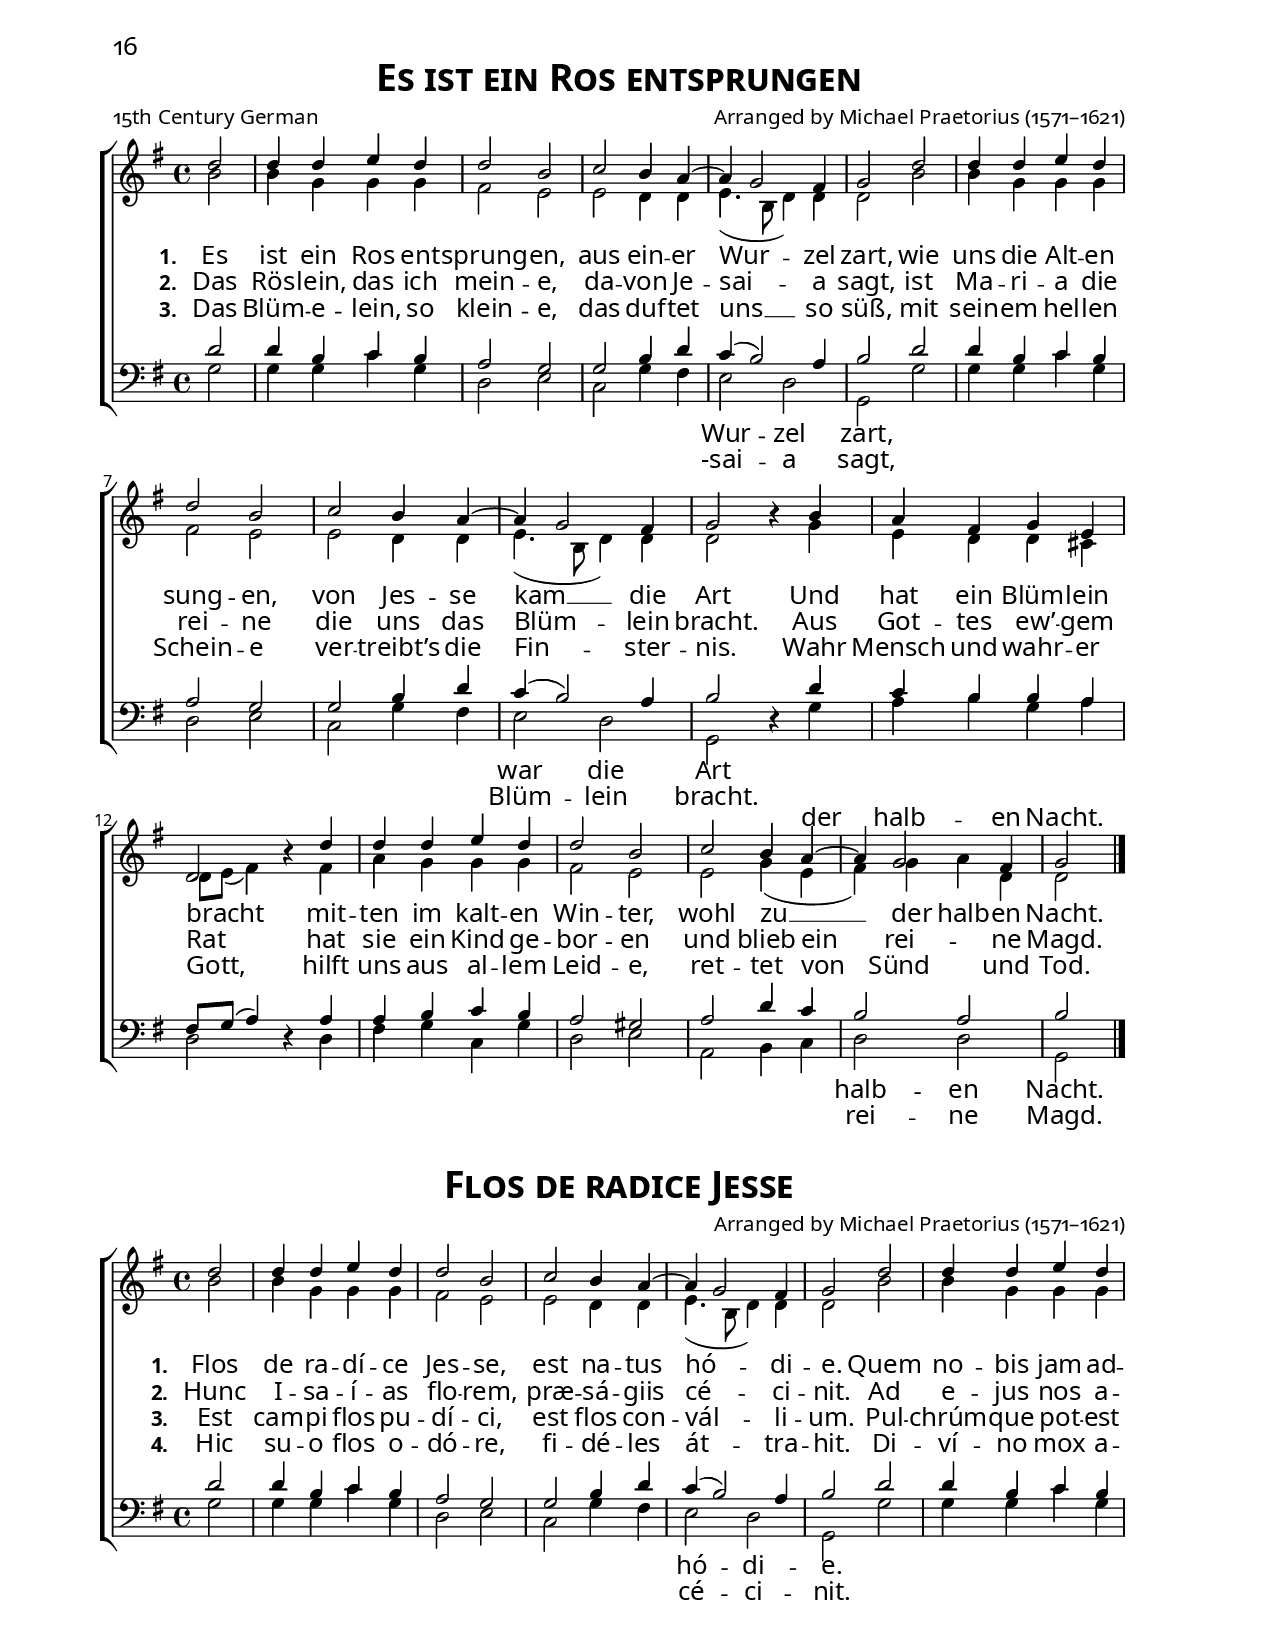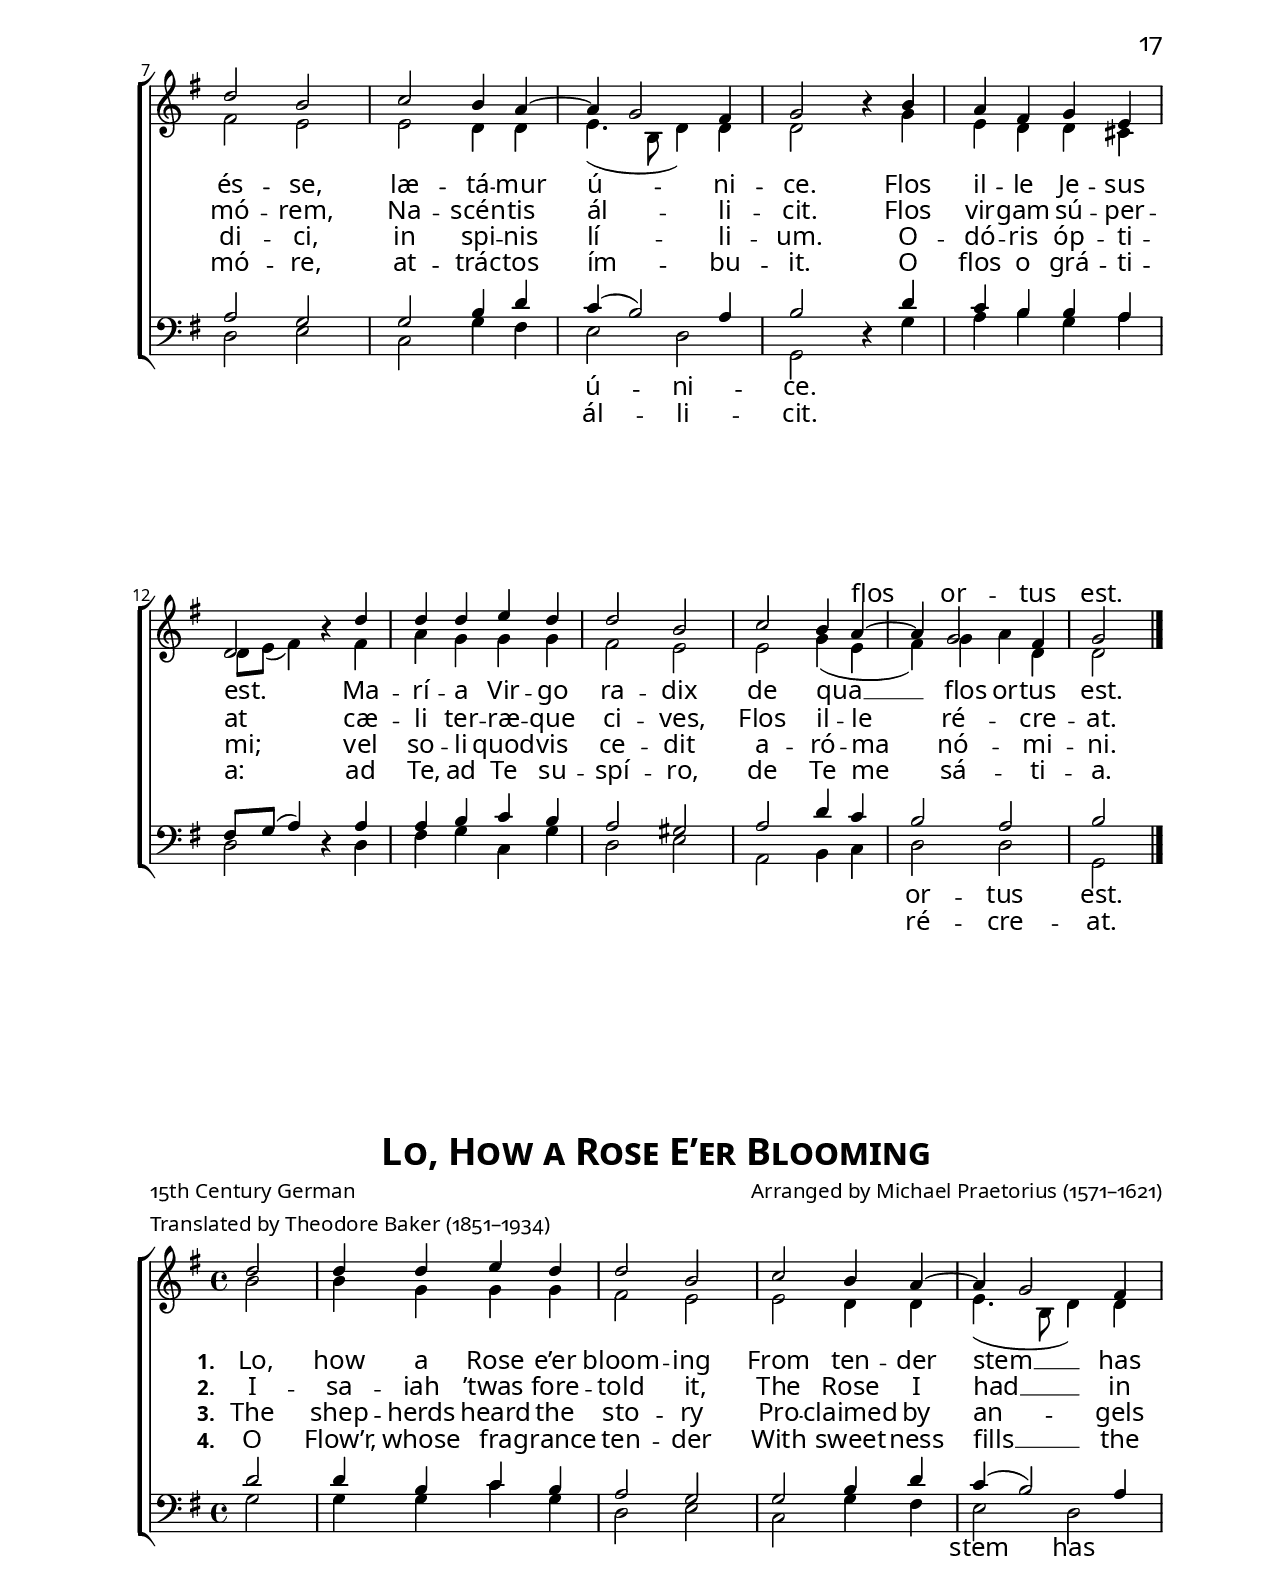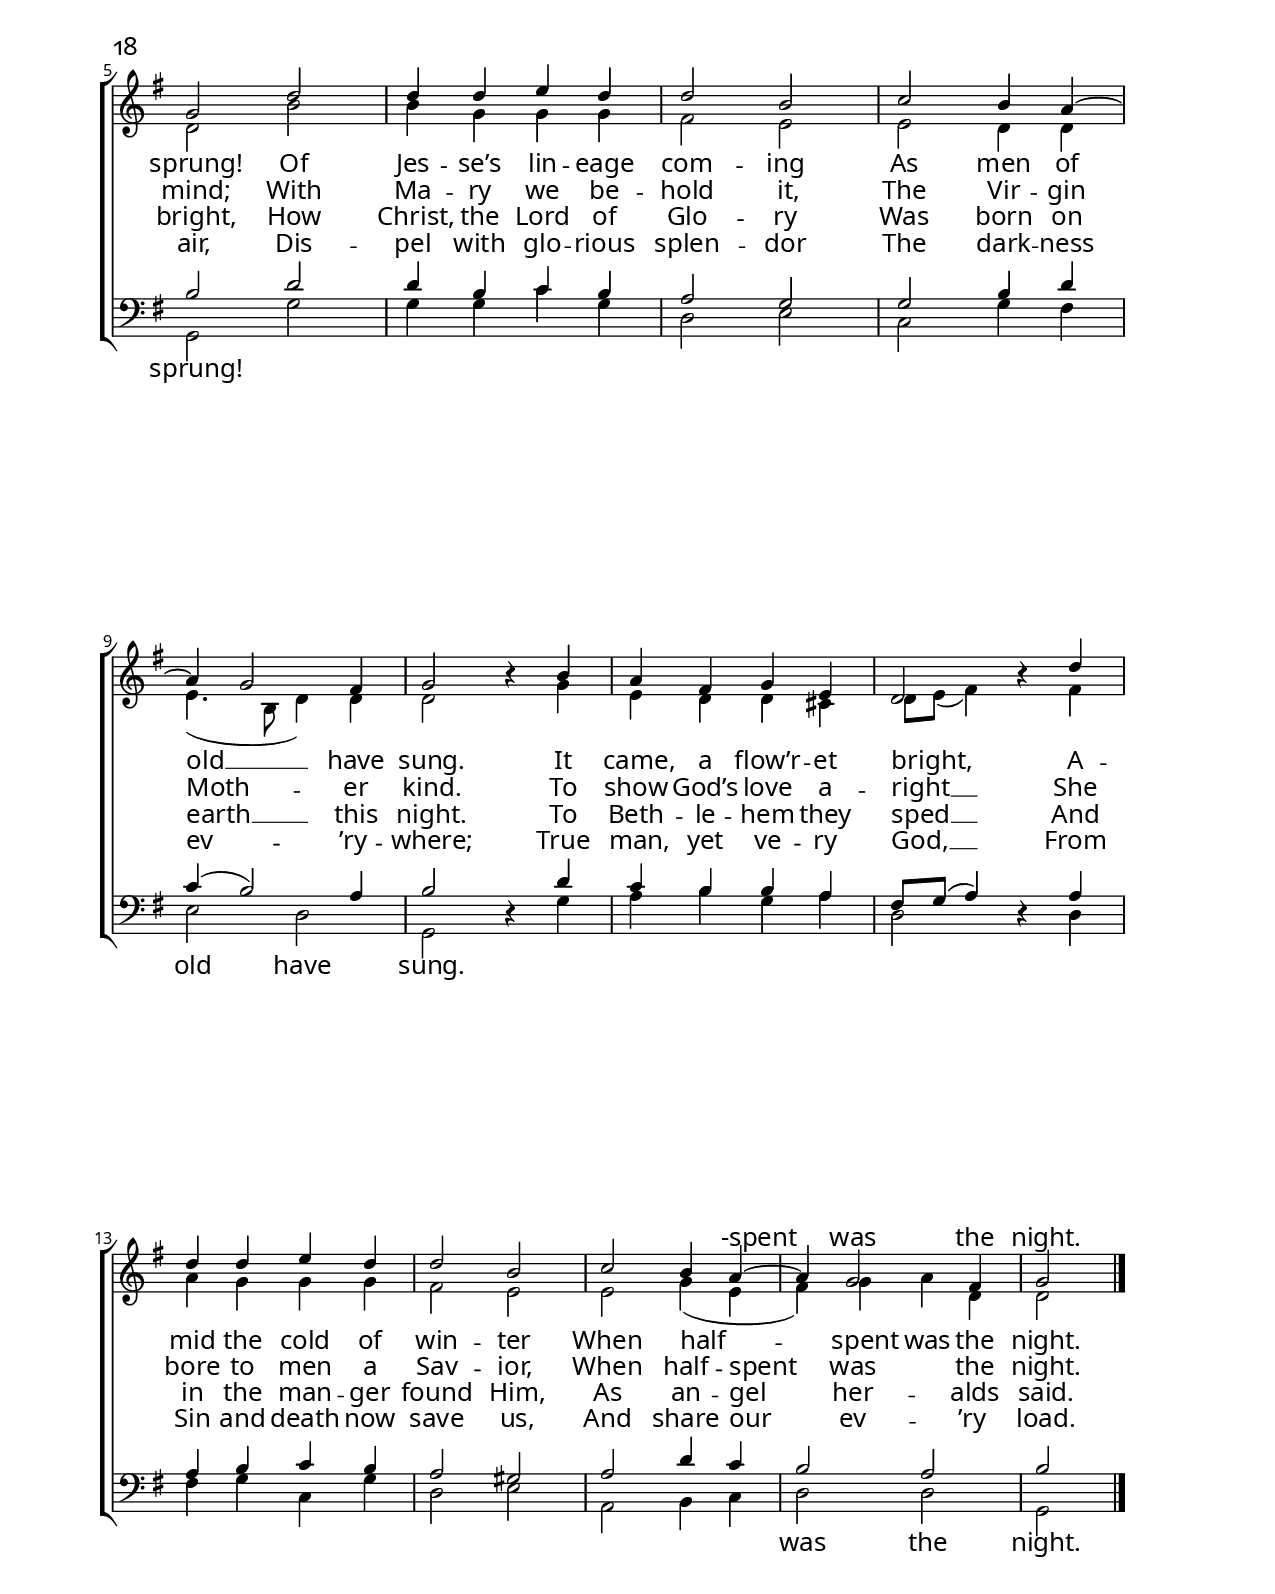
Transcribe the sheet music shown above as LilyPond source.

\version "2.14.2"
\include "util.ly"
\header {
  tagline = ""%\markup { "from" \concat{\italic "HymnsAndCarolsOfChristmas.com"}}
}
\paper {
  print-all-headers = ##t
  paper-height = 11\in
  paper-width = 8.5\in
  indent = 0\in
  %system-system-spacing = #'((basic-distance . 10) (padding . 0))
  system-system-spacing =
    #'((basic-distance . 0)
       (minimum-distance . 0)
       (padding . -12)
       (stretchability . 100))
  %markup-system-spacing =
  %  #'((basic-distance . 0)
  %     (minimum-distance . 0)
  %     (padding . -5)
  %     (stretchability . 100))
  score-markup-spacing =
    #'((basic-distance . 0)
       (minimum-distance . 0)
       (padding . -2)
       (stretchability . 100))
%{IF_LESSER
  markup-system-spacing #'stretchability = 50
  top-markup-spacing #'stretchability = 30
  last-bottom-spacing #'stretchability = 60
%}%END_IF_LESSER
  ragged-last-bottom = ##f
  ragged-bottom = ##f
  two-sided = ##t
  inner-margin = 1\in
  outer-margin = 0.75\in
  top-margin = 0.26\in
  bottom-margin = 0.25\in
  first-page-number = #16
  print-first-page-number = ##t
  headerLine = ""
  oddHeaderMarkup = \markup\fill-line{
     \override #'(font-name . "Garamond Premier Pro")\abs-fontsize #12.5
     \combine 
        \fill-line{"" \on-the-fly #print-page-number-check-first
        \oldStylePageNum""
        }
        \fill-line{\headerLine}
  }
  evenHeaderMarkup = \markup {
     \override #'(font-name . "Garamond Premier Pro")\abs-fontsize #12.5
     \combine
        \on-the-fly #print-page-number-check-first
        \oldStylePageNum""
        \fill-line{\headerLine}
  }
}
#(set-global-staff-size 18) \paper{ #(define fonts (make-pango-font-tree "Garamond Premier Pro" "Garamond Premier Pro" "Garamond Premier Pro" (/ 18 20))) }
global = {
  \key g \major
  \time 4/4
  \override DynamicLineSpanner #'staff-padding = #0.0
  \override DynamicLineSpanner #'Y-extent = #'(-1 . 1)
  \autoBeamOff
}

sopMusic = \relative c'' {
  \partial 2
  \repeat unfold 2 {
    d2 |
    d4 d e d |
    d2 b |
    c b4 a~ |
    a g2 fis4 |
    g2
  }
  b4\rest b4 |
  a fis g e |
  d2 b'4\rest d4 |
  d d e d |
  d2 b |
  c b4\! a~ |
  a g2 fis4 |
  g2 \bar "|."
}
sopWords = \lyricmode {
  \repeat unfold 41 { \skip 1 }
  der halb -- en Nacht.
}

altoMusic = \relative c'' {
  \repeat unfold 2 {
    b2 |
    b4 g g g |
    fis2 e |
    e d4 d |
    e4.( b8 d4) d4 |
    d2
  }
  s4 g |
  e d d cis |
  d8[ e]( fis4) s fis |
  a g g g |
  fis2 e |
  e g4( e |
  fis4) g a d, |
  d2 \bar "|."
}
altoWords = \lyricmode {
  \dropLyricsV
  \set stanza = "1. "
  Es ist ein Ros ent -- sprung -- en,
  aus ein -- er Wur -- zel zart,
  wie uns die Alt -- en sung -- en,
  von Jes -- se kam __ die Art
  \set associatedVoice = "tenors"
  Und hat ein Blüm -- lein bracht
  \unset associatedVoice
  mit -- ten im kalt -- en Win -- ter,
  wohl zu __ der halb -- en Nacht.
}
altoWordsII = \lyricmode {
  \dropLyricsV
  \set stanza = "2. "
  Das Rös -- lein, das ich mein -- e,
  da -- von Je -- sai -- a sagt,
  ist Ma -- ri -- a die rei -- ne
  die uns das Blüm -- lein bracht.
  \set associatedVoice = "tenors"
  Aus Got -- tes ew’ -- gem Rat
  \set associatedVoice = "sopranos"
  hat sie ein Kind ge -- bor -- en
  und blieb ein rei -- ne Magd.
}
altoWordsIII = \lyricmode {
  \dropLyricsV
  \set stanza = "3. "
  Das Blüm -- e -- lein, so klein -- e,
  das duf -- tet uns __ so süß,
  mit sein -- em hel -- len Schein -- e
  ver -- treibt’s die Fin -- ster -- nis.
  \set associatedVoice = "tenors"
  Wahr Mensch und wahr -- er Gott,
  \set associatedVoice = "sopranos"
  hilft uns aus al -- lem Leid -- e,
  ret -- tet von Sünd und Tod.
}
altoWordsIV = \lyricmode {
}
altoWordsV = \lyricmode {
}
altoWordsVI = \lyricmode {
}
tenorMusic = \relative c' {
  \repeat unfold 2 {
    d2 |
    d4 b c b |
    a2 g |
    g b4 d |
    c( b2) a4 |
    b2
  }
  s4 d |
  c b b a |
  fis8[ g]( a4) s4 a4 |

  a b c b |
  a2 gis |
  a d4 c |
  b2 a |
  b \bar "|."
}
tenorWords = \lyricmode {

}

bassMusic = \relative c {
  \repeat unfold 2 {
    g'2 |
    g4 g c g |
    d2 e |
    c g'4 fis |
    e2 d |
    g,
  }
  d'4\rest g |
  a b g a |
  d,2 d4\rest d |
  fis g c, g' |
  d2 e |
  a, b4 c |
  d2 d |
  g, \bar "|."
}
bassWords = \lyricmode {
  \repeat unfold 10 { \skip 1 }
  Wur -- zel zart,
  \repeat unfold 10 { \skip 1 }
  war die Art
  \repeat unfold 16 { \skip 1 }
  halb -- en Nacht.
}
bassWordsII = \lyricmode {
  \repeat unfold 10 { \skip 1 }
  -sai -- a sagt,
  \repeat unfold 10 { \skip 1 }
  Blüm -- lein bracht.
  \repeat unfold 16 { \skip 1 }
  rei -- ne Magd.
}
bassWordsIII = \lyricmode {
  \repeat unfold 10 { \skip 1 }
  uns so süß,
  \repeat unfold 10 { \skip 1 }
  Fin -- ster -- nis.
  \repeat unfold 16 { \skip 1 }
  Sünd und Tod.
}

pianoRH = \relative c' {
  
}
pianoLH = \relative c' {
  
}

\score {
  <<
   \new ChoirStaff <<
%    \new Lyrics = sopranos \with { \override VerticalAxisGroup #'nonstaff-relatedstaff-spacing = #'((basic-distance . 1)) }
    \new Staff = women <<
      \new Voice = "sopranos" { \voiceOne << \global \sopMusic >> }
      \new Voice = "altos" { \voiceTwo << \global \altoMusic >> }
    >>
    \new Lyrics \with { alignAboveContext = "women" \override VerticalAxisGroup #'nonstaff-relatedstaff-spacing = #'((basic-distance . 1))} \lyricsto "sopranos" \sopWords
   \new Staff = men <<
      \clef bass
      \new Voice = "tenors" { \voiceOne << \global \tenorMusic >> }
      \new Voice = "basses" { \voiceTwo << \global \bassMusic >> }
    >>
    \new Lyrics = "altosVI"  \with { alignBelowContext = "women" } \lyricsto "altos" \altoWordsVI
    \new Lyrics = "altosV"  \with { alignBelowContext = "women" } \lyricsto "altos" \altoWordsV
    \new Lyrics = "altosIV"  \with { alignBelowContext = "women" } \lyricsto "altos" \altoWordsIV
    \new Lyrics = "altosIII"  \with { alignBelowContext = "women" } \lyricsto "altos" \altoWordsIII
    \new Lyrics = "altosII"  \with { alignBelowContext = "women" } \lyricsto "altos" \altoWordsII
    \new Lyrics = "altos"  \with { alignBelowContext = "women" \override VerticalAxisGroup #'nonstaff-relatedstaff-spacing = #'((basic-distance . 1)) } \lyricsto "altos" \altoWords
    \new Lyrics \with { alignAboveContext = "men" \override VerticalAxisGroup #'nonstaff-relatedstaff-spacing = #'((padding . 0.2)) } \lyricsto "tenors" \tenorWords
%{IF_LESSER
    \new Lyrics \with { alignBelowContext = "men" \override VerticalAxisGroup #'nonstaff-relatedstaff-spacing = #'((basic-distance . 1)(padding . 0.2)) } \lyricsto "basses" \bassWordsIII
%}%END_IF_LESSER
    \new Lyrics \with { alignBelowContext = "men" \override VerticalAxisGroup #'nonstaff-relatedstaff-spacing = #'((basic-distance . 1)(padding . 0.2)) } \lyricsto "basses" \bassWordsII
    \new Lyrics \with { alignBelowContext = "men" \override VerticalAxisGroup #'nonstaff-relatedstaff-spacing = #'((basic-distance . 1)(padding . 0.2)) } \lyricsto "basses" \bassWords
  >>
%    \new PianoStaff << \new Staff { \new Voice { \pianoRH } } \new Staff { \clef "bass" \pianoLH } >>
  >>
  \layout {
  \context {
    \Lyrics
    \override LyricText #'font-size = #2
  }
    %#(layout-set-staff-size 15)
    %#(define fonts (make-pango-font-tree "Garamond Premier Pro" "Garamond Premier Pro" "Garamond Premier Pro" (/ 15 20)))
    \context {
      \Score
      %\override SpacingSpanner #'base-shortest-duration = #(ly:make-moment 1 8)
      %\override SpacingSpanner #'common-shortest-duration = #(ly:make-moment 1 4)
    }
    \context {
      % Remove all empty staves
      % \Staff \RemoveEmptyStaves \override VerticalAxisGroup #'remove-first = ##t
    }
    \context {
      \Lyrics
      \override LyricText #'X-offset = #center-on-word
    }
  }
  \header {
    title = \markup{\override #'(font-name . "Garamond Premier Pro Semibold"){ \abs-fontsize #18 \smallCapsOldStyle"Es ist ein Ros entsprungen"}}
    poet = \markup\oldStyleNum"15th Century German"
    composer = \markup\oldStyleNum"Arranged by Michael Praetorius (1571–1621)"
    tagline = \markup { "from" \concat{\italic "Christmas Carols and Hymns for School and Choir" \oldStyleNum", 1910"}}
  }
}








%IF_NOT_LESSER

sopWords = \lyricmode {
  \repeat unfold 41 { \skip 1 }
  flos or -- tus est.
}

altoWords = \lyricmode {
  \dropLyricsV
  \set stanza = "1. "
  Flos de ra -- dí -- ce Jes -- se, est na -- tus hó -- di -- e.
  Quem no -- bis jam ad -- és -- se, læ -- tá -- mur ú -- ni -- ce.
  \set associatedVoice = "tenors"
  Flos il -- le Je -- sus est.
  \unset associatedVoice
  Ma -- rí -- a Vir -- go ra -- dix de qua __ flos or -- tus est.
}
altoWordsII = \lyricmode {
  \dropLyricsV
  \set stanza = "2. "
  Hunc I -- sa -- í -- as flo -- rem, præ -- sá -- giis cé -- ci -- nit.
  Ad e -- jus nos a -- mó -- rem, Na -- scén -- tis ál -- li -- cit.
  \set associatedVoice = "tenors"
  Flos vir -- gam sú -- per -- at
  \set associatedVoice = "sopranos"
  cæ -- li ter -- ræ -- que ci -- ves, Flos il -- le ré -- cre -- at.
}
altoWordsIII = \lyricmode {
  \dropLyricsV
  \set stanza = "3. "
  Est cam -- pi flos pu -- dí -- ci, est flos con -- vál -- li -- um.
  Pul -- chrúm -- que pot -- est di -- ci, in spi -- nis lí -- li -- um.
  \set associatedVoice = "tenors"
  O -- dó -- ris óp -- ti -- mi;
  \set associatedVoice = "sopranos"
  vel so -- li quod -- vis ce -- dit a -- ró -- ma nó -- mi -- ni.
}
altoWordsIV = \lyricmode {
  \dropLyricsV
  \set stanza = "4. "
  Hic su -- o flos o -- dó -- re, fi -- dé -- les át -- tra -- hit. 
  Di -- ví -- no mox a -- mó -- re, at -- trác -- tos ím -- bu -- it.
  \set associatedVoice = "tenors"
  O flos o grá -- ti -- a:
  \set associatedVoice = "sopranos"
  ad Te, ad Te su -- spí -- ro, de Te me sá -- ti -- a.
}
altoWordsV = \lyricmode {
}
altoWordsVI = \lyricmode {
}

bassWords = \lyricmode {
  \repeat unfold 10 { \skip 1 }
  hó -- di -- e.
  \repeat unfold 10 { \skip 1 }
  ú -- ni -- ce.
  \repeat unfold 16 { \skip 1 }
  or -- tus est.
}
bassWordsII = \lyricmode {
  \repeat unfold 10 { \skip 1 }
  cé -- ci -- nit.
  \repeat unfold 10 { \skip 1 }
  ál -- li -- cit.
  \repeat unfold 16 { \skip 1 }
  ré -- cre -- at.
}

pianoRH = \relative c' {
  
}
pianoLH = \relative c' {
  
}

\score {
  <<
   \new ChoirStaff <<
%    \new Lyrics = sopranos \with { \override VerticalAxisGroup #'nonstaff-relatedstaff-spacing = #'((basic-distance . 1)) }
    \new Staff = women <<
      \new Voice = "sopranos" { \voiceOne << \global \sopMusic >> }
      \new Voice = "altos" { \voiceTwo << \global \altoMusic >> }
    >>
    \new Lyrics \with { alignAboveContext = "women" \override VerticalAxisGroup #'nonstaff-relatedstaff-spacing = #'((basic-distance . 1))} \lyricsto "sopranos" \sopWords
   \new Staff = men <<
      \clef bass
      \new Voice = "tenors" { \voiceOne << \global \tenorMusic >> }
      \new Voice = "basses" { \voiceTwo << \global \bassMusic >> }
    >>
    \new Lyrics = "altosVI"  \with { alignBelowContext = "women" } \lyricsto "altos" \altoWordsVI
    \new Lyrics = "altosV"  \with { alignBelowContext = "women" } \lyricsto "altos" \altoWordsV
    \new Lyrics = "altosIV"  \with { alignBelowContext = "women" } \lyricsto "altos" \altoWordsIV
    \new Lyrics = "altosIII"  \with { alignBelowContext = "women" } \lyricsto "altos" \altoWordsIII
    \new Lyrics = "altosII"  \with { alignBelowContext = "women" } \lyricsto "altos" \altoWordsII
    \new Lyrics = "altos"  \with { alignBelowContext = "women" \override VerticalAxisGroup #'nonstaff-relatedstaff-spacing = #'((basic-distance . 1)) } \lyricsto "altos" \altoWords
    \new Lyrics \with { alignAboveContext = "men" \override VerticalAxisGroup #'nonstaff-relatedstaff-spacing = #'((basic-distance . 1)(padding . 0.2)) } \lyricsto "tenors" \tenorWords
    \new Lyrics \with { alignBelowContext = "men" \override VerticalAxisGroup #'nonstaff-relatedstaff-spacing = #'((basic-distance . 1)(padding . 0.2)) } \lyricsto "basses" \bassWordsII
    \new Lyrics \with { alignBelowContext = "men" \override VerticalAxisGroup #'nonstaff-relatedstaff-spacing = #'((basic-distance . 1)(padding . 0.2)) } \lyricsto "basses" \bassWords
  >>
%    \new PianoStaff << \new Staff { \new Voice { \pianoRH } } \new Staff { \clef "bass" \pianoLH } >>
  >>
  \layout {
  \context {
    \Lyrics
    \override LyricText #'font-size = #2
  }
    #(define fonts (make-pango-font-tree "Garamond Premier Pro" "Garamond Premier Pro" "Garamond Premier Pro" (/ 18 20)))
    \context {
      \Score
      \override SpacingSpanner #'base-shortest-duration = #(ly:make-moment 1 2)
      \override SpacingSpanner #'common-shortest-duration = #(ly:make-moment 1 2)
    }
    \context {
      % Remove all empty staves
      % \Staff \RemoveEmptyStaves \override VerticalAxisGroup #'remove-first = ##t
    }
%6.14g    \context { \Lyrics \override LyricText #'font-size = #0.6 }
%6x9 \context {\Lyrics\override LyricText #'font-size = #1.2 }
    \context {
      \Lyrics
      \override LyricText #'X-offset = #center-on-word
    }
  }
  \header {
    title = \markup{\override #'(font-name . "Garamond Premier Pro Semibold"){ \abs-fontsize #18 \smallCapsOldStyle"Flos de radice Jesse"}}
    composer = \markup\oldStyleNum"Arranged by Michael Praetorius (1571–1621)"
    %tagline = \markup { "from" \italic {HymnsAndCarolsOfChristmas.com}}
  }
}
%END_IF_NOT_LESSER







sopWords = \lyricmode {
  \repeat unfold 41 { \skip 1 }
  -spent was the night.
}



altoWords = \lyricmode {
  \dropLyricsV
  \set stanza = "1. "
  Lo, how a Rose e’er bloom -- ing
  From ten -- der stem __ has sprung!
  Of Jes -- se’s lin -- eage com -- ing
  As men of old __ have sung.
  \set associatedVoice = "tenors"
  It came, a flow’r -- et bright,
  \unset associatedVoice
  A -- mid the cold of win -- ter
  When half -- spent was the night.
}
altoWordsII = {
  \dropLyricsV
  \set stanza = \markup{"2. "}
  \lyricmode {
    I -- sa -- iah ’twas fore -- told it,
    The Rose I had __ in mind;
    With Ma -- ry we be -- hold it,
    The Vir -- gin Moth -- er kind.
    \set associatedVoice = "tenors"
    To show God’s love a -- right __
    \set associatedVoice = "sopranos"
    She bore to men a Sav -- ior,
    When half -- spent was the night.
  }
}
altoWordsIII = \lyricmode {
  \dropLyricsV
  \set stanza = "3. "
  The shep -- herds heard the sto -- ry
  Pro -- claimed by an -- gels bright,
  How Christ, the Lord of Glo -- ry
  Was born on earth __ this night.
  \set associatedVoice = "tenors"
  To Beth -- le -- hem they sped __
  \set associatedVoice = "sopranos"
  And in the man -- ger found Him,
  As an -- gel her -- alds said.
}
altoWordsIV = \lyricmode {
  \dropLyricsV
  \set stanza = "4. "
  O Flow’r, whose fra -- grance ten -- der
  With sweet -- ness fills __ the air,
  Dis -- pel with glo -- rious splen -- dor
  The dark -- ness ev -- ’ry -- where;
  \set associatedVoice = "tenors"
  True man, yet ve -- ry God, __
  \set associatedVoice = "sopranos"
  From Sin and death now save us,
  And share our ev -- ’ry load.
}
altoWordsV = \lyricmode {
}
altoWordsVI = \lyricmode {
}

bassWords = \lyricmode {
  \repeat unfold 10 { \skip 1 }
  stem has sprung!
  \repeat unfold 10 { \skip 1 }
  old have sung.
  \repeat unfold 16 { \skip 1 }
  was the night.
}
bassWordsII = \lyricmode {
  \repeat unfold 10 { \skip 1 }
  had in mind;
  \repeat unfold 10 { \skip 1 }
  Moth -- er kind.
%{IF_LESSER
  \repeat unfold 16 { \skip 1 }
  was the night.
%}%END_IF_LESSER
}
bassWordsIII = \lyricmode {
  \repeat unfold 10 { \skip 1 }
  fills the air,
  \repeat unfold 10 { \skip 1 }
  ev -- ’ry -- where;
  \repeat unfold 16 { \skip 1 }
  ev -- ’ry load.
}

pianoRH = \relative c' {
  
}
pianoLH = \relative c' {
  
}

\score {
  <<
   \new ChoirStaff <<
%    \new Lyrics = sopranos \with { \override VerticalAxisGroup #'nonstaff-relatedstaff-spacing = #'((basic-distance . 1)) }
    \new Staff = women <<
      \new Voice = "sopranos" { \voiceOne << \global \sopMusic >> }
      \new Voice = "altos" { \voiceTwo << \global \altoMusic >> }
    >>
    \new Lyrics \with { alignAboveContext = "women" \override VerticalAxisGroup #'nonstaff-relatedstaff-spacing = #'((basic-distance . 1))} \lyricsto "sopranos" \sopWords
   \new Staff = men <<
      \clef bass
      \new Voice = "tenors" { \voiceOne << \global \tenorMusic >> }
      \new Voice = "basses" { \voiceTwo << \global \bassMusic >> }
    >>
    \new Lyrics = "altosVI"  \with { alignBelowContext = "women" } \lyricsto "altos" \altoWordsVI
    \new Lyrics = "altosV"  \with { alignBelowContext = "women" } \lyricsto "altos" \altoWordsV
    \new Lyrics = "altosIV"  \with { alignBelowContext = "women" } \lyricsto "altos" \altoWordsIV
    \new Lyrics = "altosIII"  \with { alignBelowContext = "women" } \lyricsto "altos" \altoWordsIII
    \new Lyrics = "altosII"  \with { alignBelowContext = "women" } \lyricsto "altos" \altoWordsII
    \new Lyrics = "altos"  \with { alignBelowContext = "women" \override VerticalAxisGroup #'nonstaff-relatedstaff-spacing = #'((basic-distance . 1)) } \lyricsto "altos" \altoWords
    \new Lyrics \with { alignAboveContext = "men" \override VerticalAxisGroup #'nonstaff-relatedstaff-spacing = #'((basic-distance . 1)(padding . 0.2)) } \lyricsto "tenors" \tenorWords
%    \new Lyrics \with { alignBelowContext = "men" \override VerticalAxisGroup #'nonstaff-relatedstaff-spacing = #'((basic-distance . 1)(padding . 0.2)) } \lyricsto "basses" \bassWordsIII
%    \new Lyrics \with { alignBelowContext = "men" \override VerticalAxisGroup #'nonstaff-relatedstaff-spacing = #'((basic-distance . 1)(padding . 0.2)) } \lyricsto "basses" \bassWordsII
    \new Lyrics \with { alignBelowContext = "men" \override VerticalAxisGroup #'nonstaff-relatedstaff-spacing = #'((basic-distance . 1)(padding . 0.2)) } \lyricsto "basses" \bassWords
  >>
%    \new PianoStaff << \new Staff { \new Voice { \pianoRH } } \new Staff { \clef "bass" \pianoLH } >>
  >>
  \layout {
  \context {
    \Lyrics
    \override LyricText #'font-size = #2
  }
    %#(layout-set-staff-size 15)
    %#(define fonts (make-pango-font-tree "Garamond Premier Pro" "Garamond Premier Pro" "Garamond Premier Pro" (/ 15 20)))
    \context {
      \Score
      %\override SpacingSpanner #'base-shortest-duration = #(ly:make-moment 1 8)
      %\override SpacingSpanner #'common-shortest-duration = #(ly:make-moment 1 4)
    }
    \context {
      % Remove all empty staves
      % \Staff \RemoveEmptyStaves \override VerticalAxisGroup #'remove-first = ##t
    }
    \context {
      \Lyrics
      \override LyricText #'X-offset = #center-on-word
    }
  }
  \header {
    title = \markup{\override #'(font-name . "Garamond Premier Pro Semibold"){ \abs-fontsize #18 \smallCapsOldStyle"Lo, How a Rose E’er Blooming"}}
    poet = \markup\oldStyleNum"15th Century German"
    meter = \markup\oldStyleNum"Translated by Theodore Baker (1851–1934)"
    composer = \markup\oldStyleNum"Arranged by Michael Praetorius (1571–1621)"
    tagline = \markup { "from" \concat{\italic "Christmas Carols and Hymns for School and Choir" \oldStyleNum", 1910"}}
  }
}

